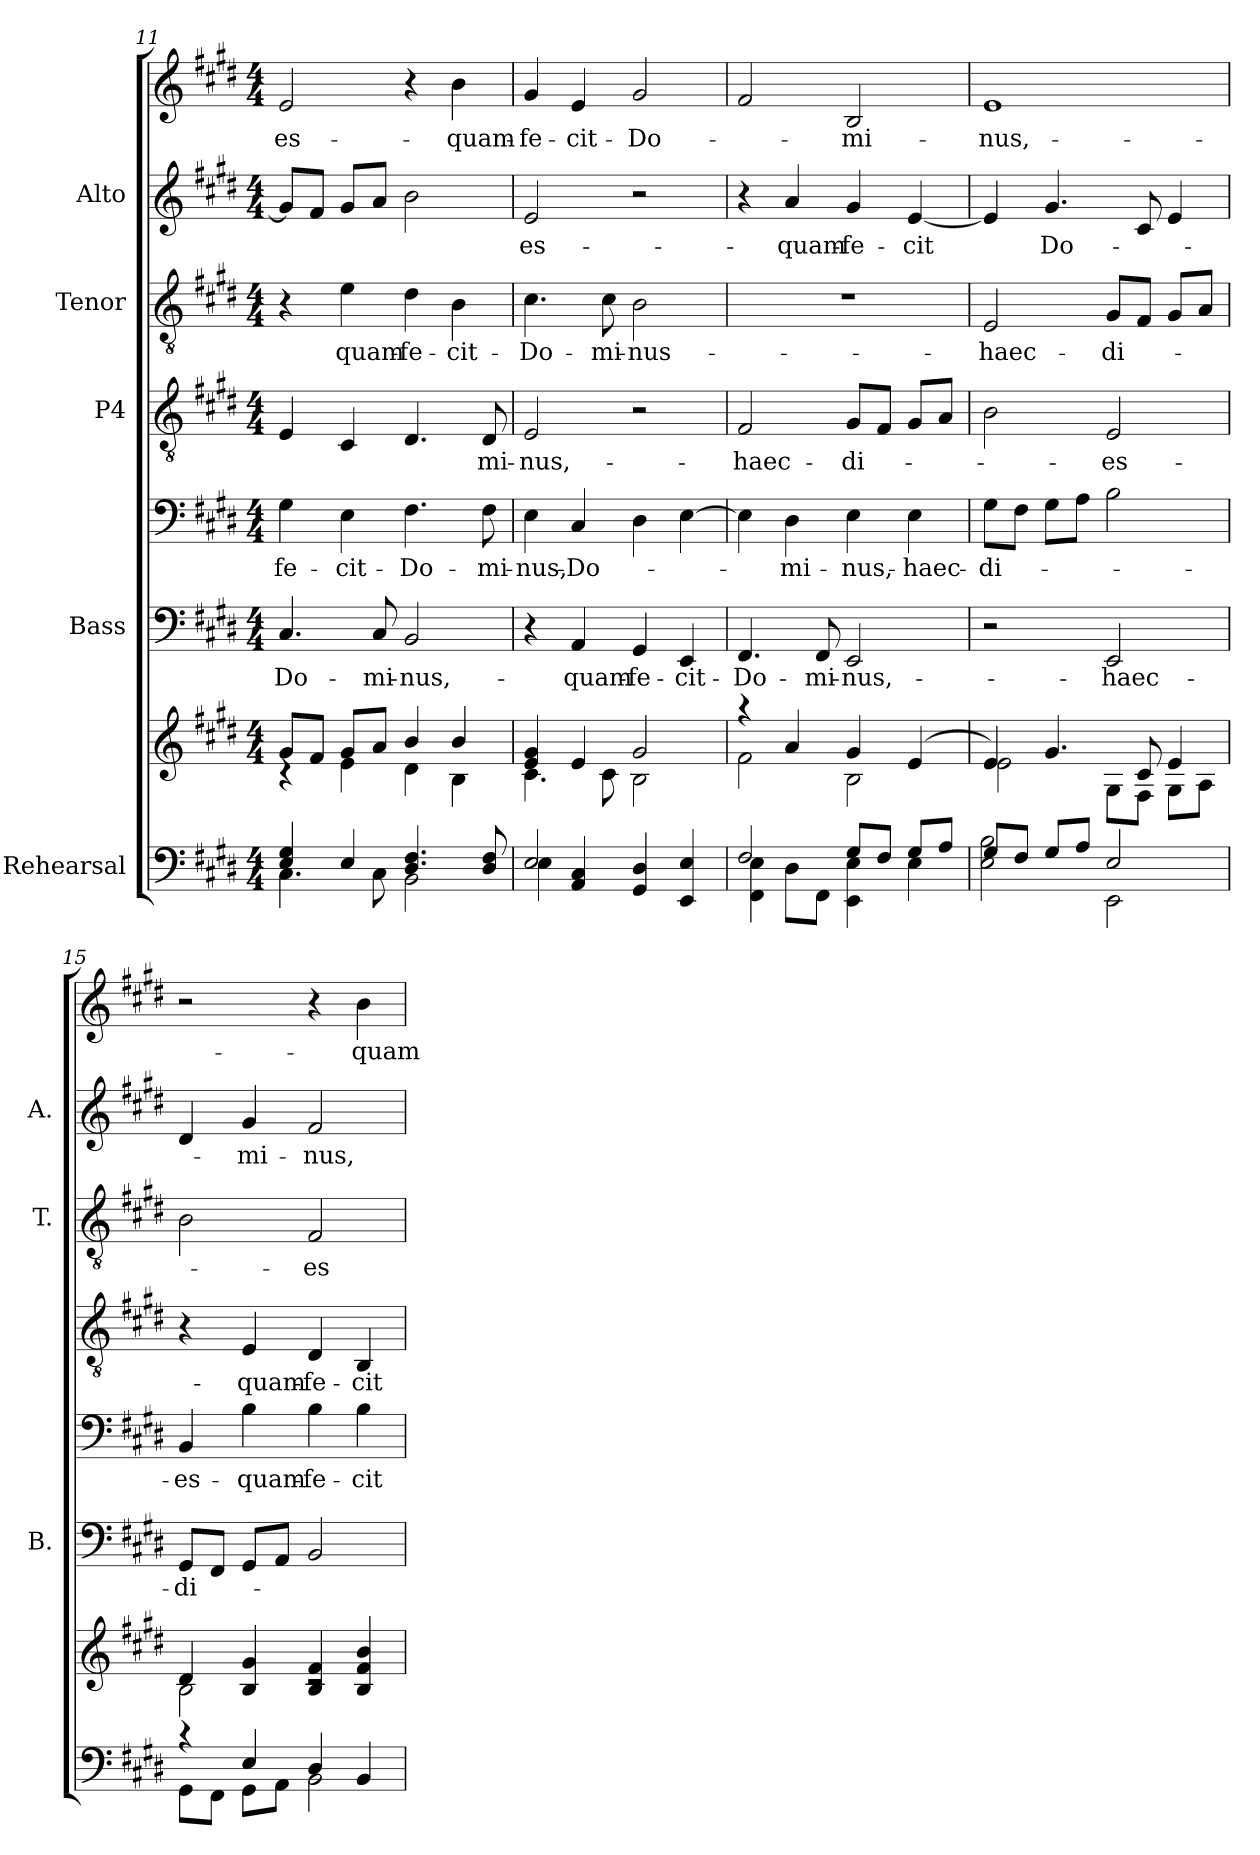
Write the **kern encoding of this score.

**kern	**kern	**kern	**text	**kern	**text	**kern	**text	**kern	**text	**kern	**text	**kern	**text
*part5	*part5	*part4	*part4	*part4	*part4	*part3	*part3	*part2	*part2	*part1	*part1	*part1	*part1
*staff8	*staff7	*staff6	*staff6	*staff5	*staff5	*staff4	*staff4	*staff3	*staff3	*staff2	*staff2	*staff1	*staff1
*I"Rehearsal	*	*I"Bass	*	*	*	*I"P4	*	*I"Tenor	*	*I"Alto	*	*	*
*	*	*I'B.	*	*	*	*	*	*I'T.	*	*I'A.	*	*	*
!!LO:PB:g=z
*clefF4	*clefG2	*clefF4	*	*clefF4	*	*clefGv2	*	*clefGv2	*	*clefG2	*	*clefG2	*
*	*	*	*	*	*	*ITrd7c12	*	*ITrd7c12	*	*	*	*	*
*k[f#c#g#d#]	*k[f#c#g#d#]	*k[f#c#g#d#]	*	*k[f#c#g#d#]	*	*k[f#c#g#d#]	*	*k[f#c#g#d#]	*	*k[f#c#g#d#]	*	*k[f#c#g#d#]	*
*E:	*E:	*E:	*	*E:	*	*E:	*	*E:	*	*E:	*	*E:	*
*M4/4	*M4/4	*M4/4	*	*M4/4	*	*M4/4	*	*M4/4	*	*M4/4	*	*M4/4	*
=11	=11	=11	=11	=11	=11	=11	=11	=11	=11	=11	=11	=11	=11
*^	*^	*	*	*	*	*	*	*	*	*	*	*	*
!	!	!	!	!	!LO:LY:b	!	!LO:LY:b	!	!	!	!	!	!	!	!LO:LY:b
4E/ 4G#/	4.C#\	8g#/L	4rc	4.C#/	-Do-	4G#\	-fe-	4EE/	.	4r	.	8g#/L]	.	2e/	-es-
.	.	8f#/J	.	.	.	.	.	.	.	.	.	8f#/J	.	.	.
!	!	!	!	!	!	!	!LO:LY:b	!	!	!	!LO:LY:b	!	!	!	!
4E/	.	8g#/L	4e\	.	.	4E\	-cit-	4CC#/	.	4E\	-quam-	8g#/L	.	.	.
!	!	!	!	!	!LO:LY:b	!	!	!	!	!	!	!	!	!	!
.	8C#\	8a/J	.	8C#/	-mi-	.	.	.	.	.	.	8a/J	.	.	.
!	!	!	!	!	!LO:LY:b	!	!LO:LY:b	!	!	!	!LO:LY:b	!	!	!	!
4.D#/ 4.F#/	2BB\	4b/	4d#\	2BB/	-nus,-	4.F#\	-Do-	4.DD#/	.	4D#\	-fe-	2b\	.	4r	.
!	!	!	!	!	!	!	!	!	!	!	!LO:LY:b	!	!	!	!LO:LY:b
.	.	4b/	4B\	.	.	.	.	.	.	4BB\	-cit-	.	.	4b\	-quam-
!	!	!	!	!	!	!	!LO:LY:b	!	!LO:LY:b	!	!	!	!	!	!
8D#/ 8F#/	.	.	.	.	.	8F#\	-mi-	8DD#/	-mi-	.	.	.	.	.	.
=12	=12	=12	=12	=12	=12	=12	=12	=12	=12	=12	=12	=12	=12	=12	=12
!	!	!	!	!	!	!	!LO:LY:b	!	!LO:LY:b	!	!LO:LY:b	!	!LO:LY:b	!	!LO:LY:b
2E/	4E\	4e/ 4g#/	4.c#\	4r	.	4E\	-nus,-	2EE/	-nus,-	4.C#\	-Do-	2e/	-es-	4g#/	-fe-
!	!	!	!	!	!LO:LY:b	!	!LO:LY:b	!	!	!	!	!	!	!	!LO:LY:b
.	4AA/ 4C#/	4e/	.	4AA/	-quam-	4C#/	-Do-	.	.	.	.	.	.	4e/	-cit-
!	!	!	!	!	!	!	!	!	!	!	!LO:LY:b	!	!	!	!
.	.	.	8c#\	.	.	.	.	.	.	8C#\	-mi-	.	.	.	.
!	!	!	!	!	!LO:LY:b	!	!	!	!	!	!LO:LY:b	!	!	!	!LO:LY:b
2ryy	4GG#/ 4D#/	2g#/	2B\	4GG#/	-fe-	4D#\	.	2r	.	2BB\	-nus-	2r	.	2g#/	-Do-
!	!	!	!	!	!LO:LY:b	!	!	!	!	!	!	!	!	!	!
.	4EE/ 4E/	.	.	4EE/	-cit-	[>4E\	.	.	.	.	.	.	.	.	.
=13	=13	=13	=13	=13	=13	=13	=13	=13	=13	=13	=13	=13	=13	=13	=13
!	!	!	!	!	!LO:LY:b	!	!	!	!LO:LY:b	!	!	!	!	!	!
2F#/	4FF#\ 4E\	4raa	2f#\	4.FF#/	-Do-	4E\]	.	2FF#/	-haec-	1r	.	4r	.	2f#/	.
!	!	!	!	!	!	!	!LO:LY:b	!	!	!	!	!	!LO:LY:b	!	!
.	8D#\L	4a/	.	.	.	4D#\	-mi-	.	.	.	.	4a/	-quam-	.	.
!	!	!	!	!	!LO:LY:b	!	!	!	!	!	!	!	!	!	!
.	8FF#\J	.	.	8FF#/	-mi-	.	.	.	.	.	.	.	.	.	.
!	!	!	!	!	!LO:LY:b	!	!LO:LY:b	!	!LO:LY:b	!	!	!	!LO:LY:b	!	!LO:LY:b
8G#/L	4EE\ 4E\	4g#/	2B\	2EE/	-nus,-	4E\	-nus,-	8GG#/L	-di-	.	.	4g#/	-fe-	2B/	-mi-
8F#/J	.	.	.	.	.	.	.	8FF#/J	.	.	.	.	.	.	.
!	!	!	!	!	!	!	!LO:LY:b	!	!	!	!	!	!LO:LY:b	!	!
8G#/L	4E\	(4e/	.	.	.	4E\	-haec-	8GG#/L	.	.	.	[<4e/	-cit	.	.
8A/J	.	.	.	.	.	.	.	8AA/J	.	.	.	.	.	.	.
=14	=14	=14	=14	=14	=14	=14	=14	=14	=14	=14	=14	=14	=14	=14	=14
!	!	!	!	!	!	!	!LO:LY:b	!	!	!	!LO:LY:b	!	!	!	!LO:LY:b
8G#/L	2E\ 2B\	4e/)	2e\	2r	.	8G#\L	-di-	2BB\	.	2EE/	-haec-	4e/]	.	1e	nus,-
8F#/J	.	.	.	.	.	8F#\J	.	.	.	.	.	.	.	.	.
!	!	!	!	!	!	!	!	!	!	!	!	!	!LO:LY:b	!	!
8G#/L	.	4.g#/	.	.	.	8G#\L	.	.	.	.	.	4.g#/	-Do-	.	.
8A/J	.	.	.	.	.	8A\J	.	.	.	.	.	.	.	.	.
!	!	!	!	!	!LO:LY:b	!	!	!	!LO:LY:b	!	!LO:LY:b	!	!	!	!
2E/	2EE\	.	8G#\L	2EE/	-haec-	2B\	.	2EE/	-es-	8GG#/L	-di-	.	.	.	.
.	.	8c#/	8F#\J	.	.	.	.	.	.	8FF#/J	.	8c#/	.	.	.
.	.	4e/	8G#\L	.	.	.	.	.	.	8GG#/L	.	4e/	.	.	.
.	.	.	8A\J	.	.	.	.	.	.	8AA/J	.	.	.	.	.
!!LO:LB:g=z
=15	=15	=15	=15	=15	=15	=15	=15	=15	=15	=15	=15	=15	=15	=15	=15
!	!	!	!	!	!LO:LY:b	!	!LO:LY:b	!	!	!	!	!	!	!	!
4rc	8GG#\L	4d#/	2B\	8GG#/L	-di-	4BB/	-es-	4r	.	2BB\	.	4d#/	.	2r	.
.	8FF#\J	.	.	8FF#/J	.	.	.	.	.	.	.	.	.	.	.
!	!	!	!	!	!	!	!LO:LY:b	!	!LO:LY:b	!	!	!	!LO:LY:b	!	!
4E/	8GG#\L	4B/ 4g#/	.	8GG#/L	.	4B\	-quam-	4EE/	-quam-	.	.	4g#/	-mi-	.	.
.	8AA\J	.	.	8AA/J	.	.	.	.	.	.	.	.	.	.	.
!	!	!	!	!	!	!	!LO:LY:b	!	!LO:LY:b	!	!LO:LY:b	!	!LO:LY:b	!	!
4D#/	2BB\	4B/ 4f#/	2rc	2BB/	.	4B\	-fe-	4DD#/	-fe-	2FF#/	-es-	2f#/	-nus,-	4r	.
!	!	!	!	!	!	!	!LO:LY:b	!	!LO:LY:b	!	!	!	!	!	!LO:LY:b
4BB/	.	4B/ 4f#/ 4b/	.	.	.	4B\	-cit-	4BBB/	-cit-	.	.	.	.	4b\	-quam-
*v	*v	*	*	*	*	*	*	*	*	*	*	*	*	*	*
*	*v	*v	*	*	*	*	*	*	*	*	*	*	*	*
=	=	=	=	=	=	=	=	=	=	=	=	=	=
*-	*-	*-	*-	*-	*-	*-	*-	*-	*-	*-	*-	*-	*-
